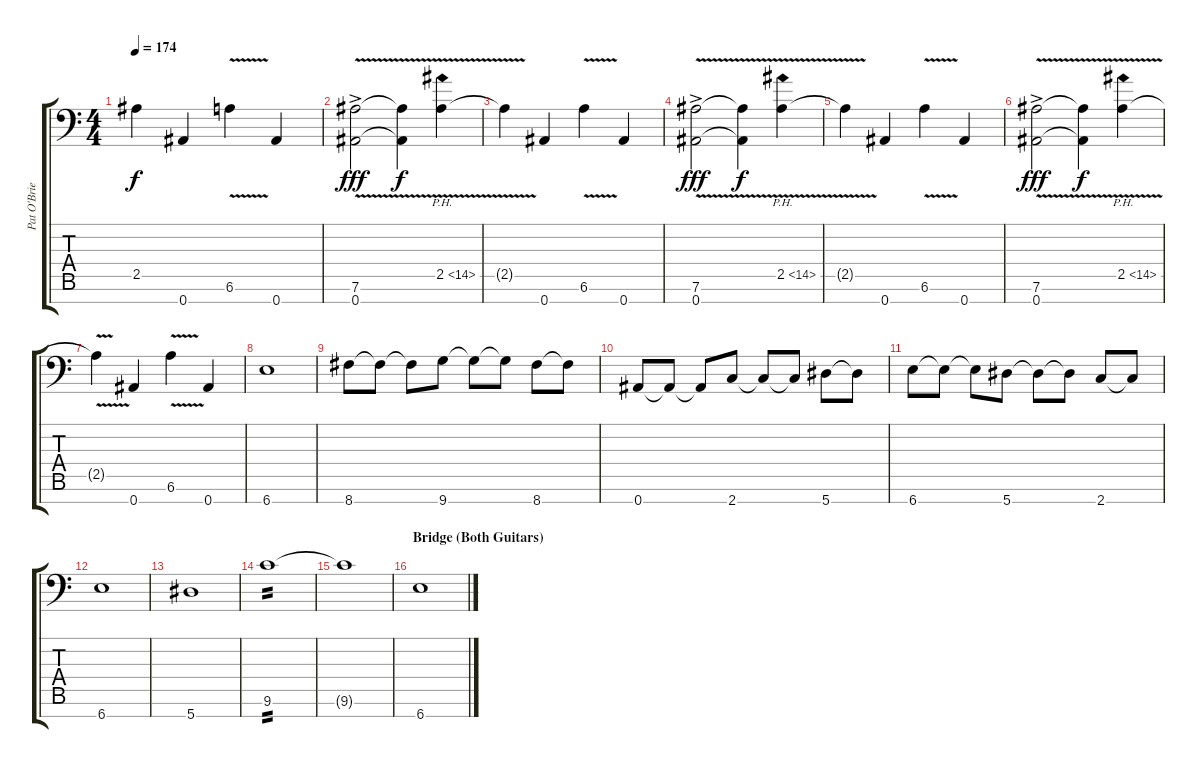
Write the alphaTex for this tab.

\track ("Pat O'Brien" "Pat O'Brie") {instrument overdrivenguitar}
\staff {score tabs}
\tuning (Eb4 Bb3 Gb3 Db3 Ab2 Eb2 Bb1) {hide}
\ts (4 4)
\tempo 174
\clef f4
\ks c
2.5{t}.4{dy f} 0.7.4 6.6{v}.4 0.7.4 |
(7.6{v ac} 0.7{v}).2{dy fff} (7.6{t} 0.7{t}).4{dy f} 2.5{ph 12 v}.4 |
2.5{t}.4 0.7.4 6.6{v}.4 0.7.4 |
(7.6{v ac} 0.7{v}).2{dy fff} (7.6{t} 0.7{t}).4{dy f} 2.5{ph 12 v}.4 |
2.5{t}.4 0.7.4 6.6{v}.4 0.7.4 |
(7.6{v ac} 0.7{v}).2{dy fff} (7.6{t} 0.7{t}).4{dy f} 2.5{ph 12 v}.4 |
2.5{t}.4 0.7.4 6.6{v}.4 0.7.4 |
6.7.1 |
8.7.8 8.7{t}.8 8.7{t}.8 9.7.8 9.7{t}.8 9.7{t}.8 8.7.8 8.7{t}.8 |
0.7.8 0.7{t}.8 0.7{t}.8 2.7.8 2.7{t}.8 2.7{t}.8 5.7.8 5.7{t}.8 |
6.7.8 6.7{t}.8 6.7{t}.8 5.7.8 5.7{t}.8 5.7{t}.8 2.7.8 2.7{t}.8 |
6.7.1 |
5.7.1 |
9.6.1{tp 2} |
9.6{t}.1 |
\section ("" "Bridge (Both Guitars)")
6.7.1
